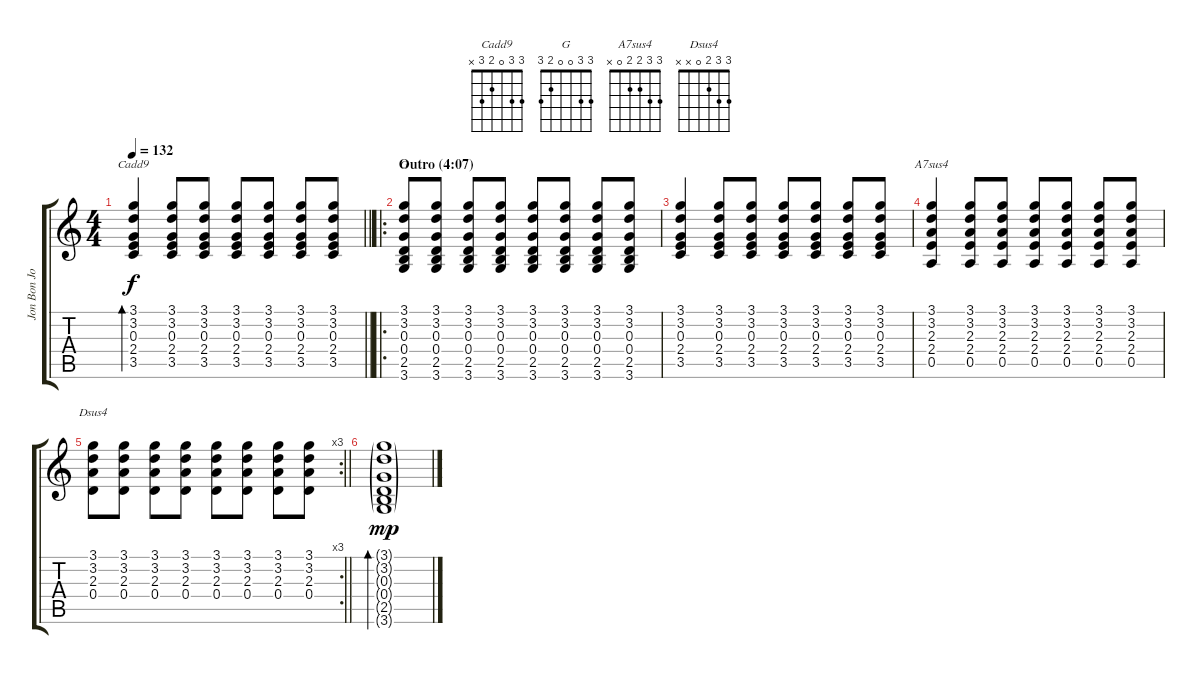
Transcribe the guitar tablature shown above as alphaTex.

\track ("Jon Bon Jovi" "Jon Bon Jo") {instrument acousticguitarsteel}
\staff {score tabs}
\tuning (E4 B3 G3 D3 A2 E2) {hide}
\chord ("Cadd9" 3 3 0 2 3 x)
\chord ("G" 3 3 0 0 2 3)
\chord ("A7sus4" 3 3 2 2 0 x)
\chord ("Dsus4" 3 3 2 0 x x)
\ts (4 4)
\tempo 132
\clef g2
\barLineRight lightlight
\ks c
(3.1 3.2 0.3 2.4 3.5).4{bd 60 ch "Cadd9" dy f} (3.1 3.2 0.3 2.4 3.5).8 (3.1 3.2 0.3 2.4 3.5).8 (3.1 3.2 0.3 2.4 3.5).8 (3.1 3.2 0.3 2.4 3.5).8 (3.1 3.2 0.3 2.4 3.5).8 (3.1 3.2 0.3 2.4 3.5).8 |
\ro
\section ("" "Outro (4:07)")
(3.1 3.2 0.3 0.4 2.5 3.6).8{ch "G"} (3.1 3.2 0.3 0.4 2.5 3.6).8 (3.1 3.2 0.3 0.4 2.5 3.6).8 (3.1 3.2 0.3 0.4 2.5 3.6).8 (3.1 3.2 0.3 0.4 2.5 3.6).8 (3.1 3.2 0.3 0.4 2.5 3.6).8 (3.1 3.2 0.3 0.4 2.5 3.6).8 (3.1 3.2 0.3 0.4 2.5 3.6).8 |
(3.1 3.2 0.3 2.4 3.5).4 (3.1 3.2 0.3 2.4 3.5).8 (3.1 3.2 0.3 2.4 3.5).8 (3.1 3.2 0.3 2.4 3.5).8 (3.1 3.2 0.3 2.4 3.5).8 (3.1 3.2 0.3 2.4 3.5).8 (3.1 3.2 0.3 2.4 3.5).8 |
(3.1 3.2 2.3 2.4 0.5).4{ch "A7sus4"} (3.1 3.2 2.3 2.4 0.5).8 (3.1 3.2 2.3 2.4 0.5).8 (3.1 3.2 2.3 2.4 0.5).8 (3.1 3.2 2.3 2.4 0.5).8 (3.1 3.2 2.3 2.4 0.5).8 (3.1 3.2 2.3 2.4 0.5).8 |
\rc 3
\barLineRight lightlight
(3.1 3.2 2.3 0.4).8{ch "Dsus4"} (3.1 3.2 2.3 0.4).8 (3.1 3.2 2.3 0.4).8 (3.1 3.2 2.3 0.4).8 (3.1 3.2 2.3 0.4).8 (3.1 3.2 2.3 0.4).8 (3.1 3.2 2.3 0.4).8 (3.1 3.2 2.3 0.4).8 |
(3.1{g} 3.2{g} 0.3{g} 0.4{g} 2.5{g} 3.6{g}).1{bd 60 dy mp}
